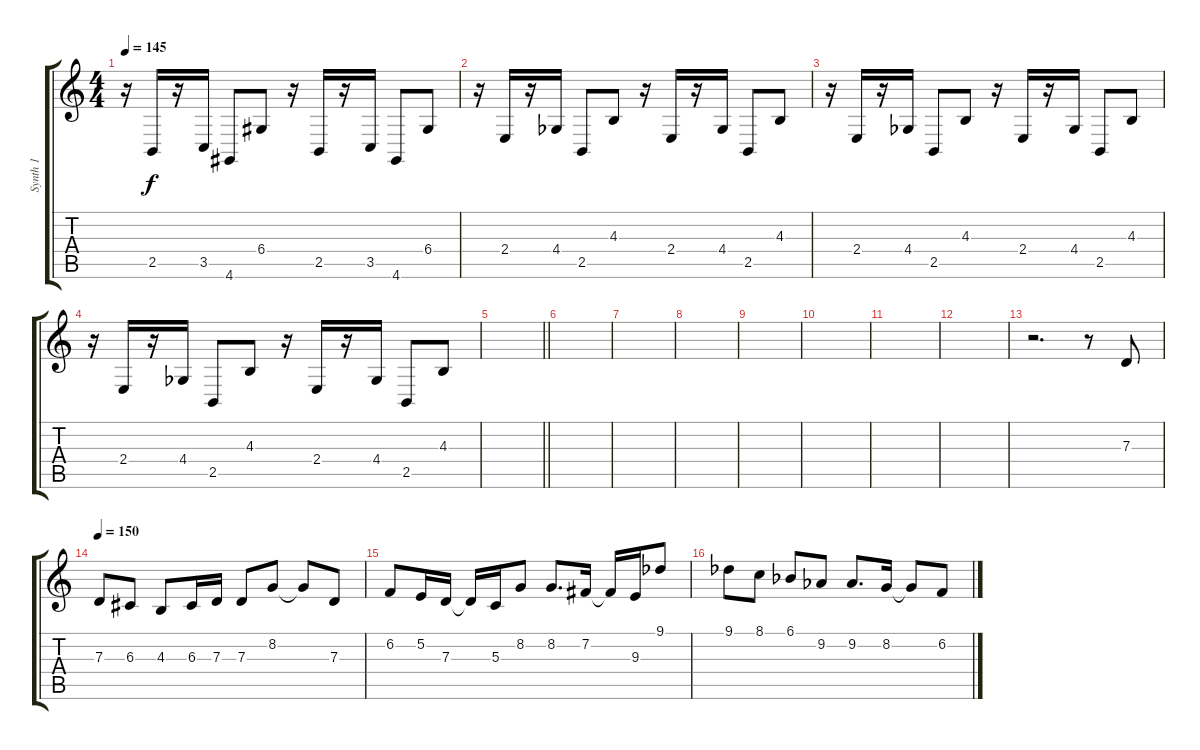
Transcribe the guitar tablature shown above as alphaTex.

\track ("Synth 1" "Synth 1") {instrument lead2sawtooth}
\staff {score tabs}
\tuning (E4 B3 G3 D3 A2 E2) {hide}
\ts (4 4)
\tempo 145
\clef g2
\ks c
r.16{dy f} 2.5.16 r.16 3.5.16 4.6.8 6.4.8 r.16 2.5.16 r.16 3.5.16 4.6.8 6.4.8 |
r.16 2.4.16 r.16 4.4{acc b}.16 2.5.8 4.3.8 r.16 2.4.16 r.16 4.4{acc b}.16 2.5.8 4.3.8 |
r.16 2.4.16 r.16 4.4{acc b}.16 2.5.8 4.3.8 r.16 2.4.16 r.16 4.4{acc b}.16 2.5.8 4.3.8 |
r.16 2.4.16 r.16 4.4{acc b}.16 2.5.8 4.3.8 r.16 2.4.16 r.16 4.4{acc b}.16 2.5.8 4.3.8 |
\barLineRight lightlight
|
|
|
|
|
|
|
|
r.2{d} r.8 7.3.8 |
\tempo 150
7.3.8 6.3.8 4.3.8 6.3.16 7.3.16 7.3.8 8.2.8 8.2{t}.8 7.3.8 |
6.2.8 5.2.16 7.3.16 7.3{t}.16 5.3.16 8.2.8 8.2.8{d} 7.2.16 7.2{t}.16 9.3.16 9.1{acc b}.8 |
9.1{acc b}.8 8.1.8 6.1{acc b}.8 9.2{acc b}.8 9.2{acc b}.8{d} 8.2.16 8.2{t}.8 6.2.8
